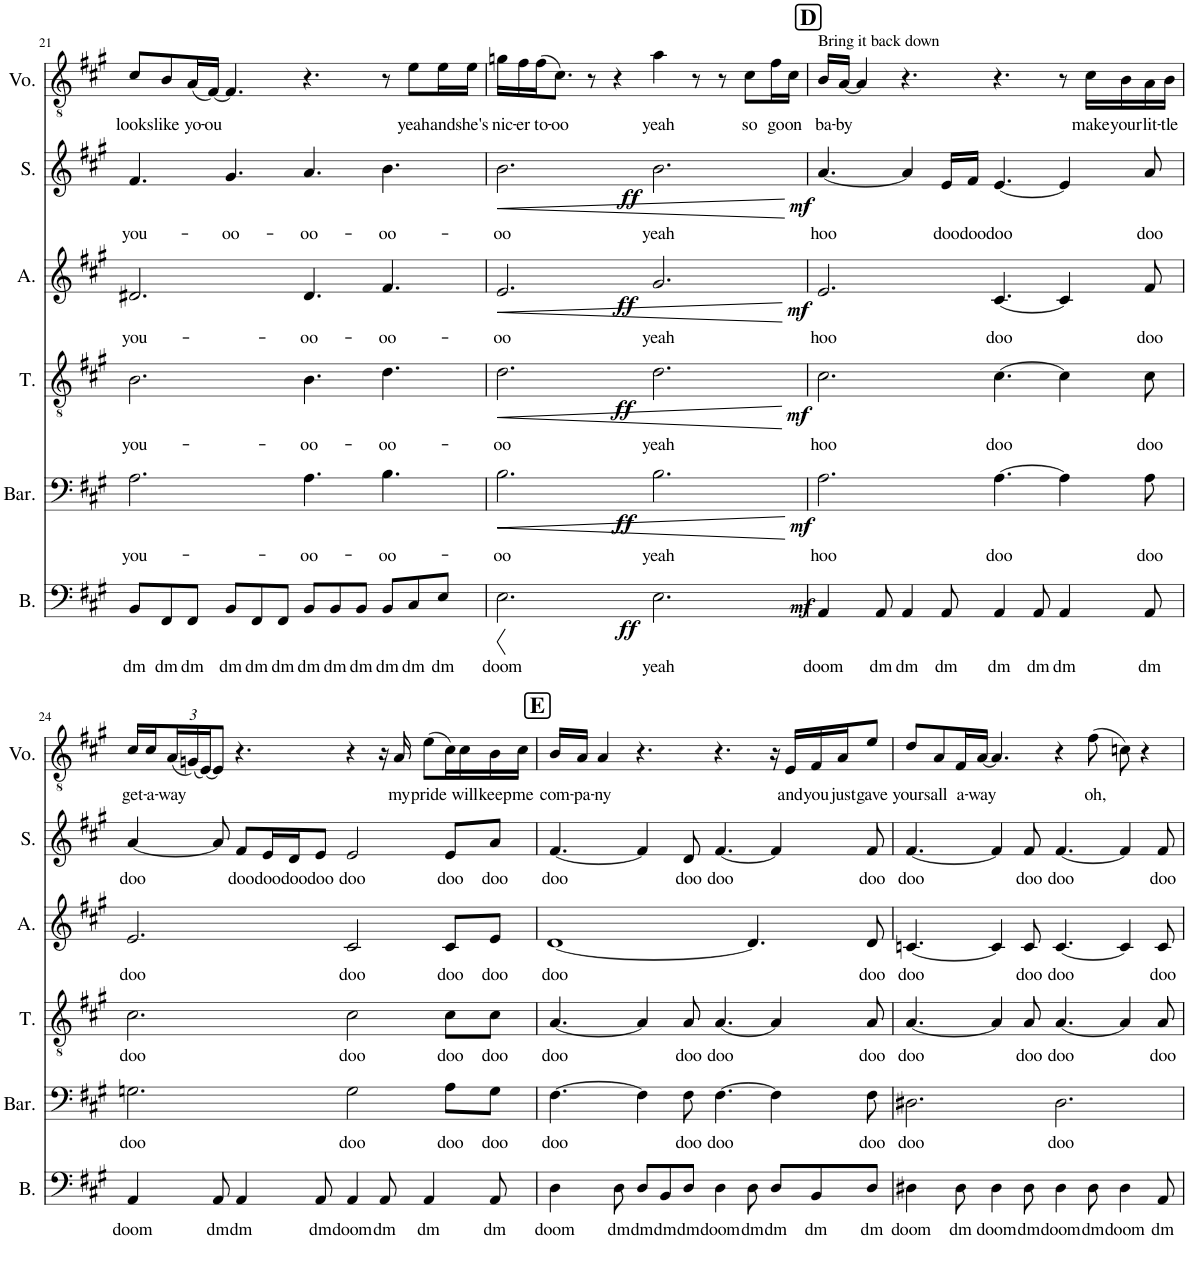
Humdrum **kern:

**kern	**text	**dynam	**kern	**text	**dynam	**kern	**text	**dynam	**kern	**text	**dynam	**kern	**text	**dynam	**kern	**text
*part6	*part6	*part6	*part5	*part5	*part5	*part4	*part4	*part4	*part3	*part3	*part3	*part2	*part2	*part2	*part1	*part1
*staff6	*staff6	*staff6	*staff5	*staff5	*staff5	*staff4	*staff4	*staff4	*staff3	*staff3	*staff3	*staff2	*staff2	*staff2	*staff1	*staff1
*I"Bass	*	*	*I"Baritone	*	*	*I"Tenor	*	*	*I"Alto	*	*	*I"Soprano	*	*	*I"Voice	*
*I'B.	*	*	*I'Bar.	*	*	*I'T.	*	*	*I'A.	*	*	*I'S.	*	*	*I'Vo.	*
!!LO:PB:g=z
*clefF4	*	*	*clefF4	*	*	*clefGv2	*	*	*clefG2	*	*	*clefG2	*	*	*clefGv2	*
*k[f#c#g#]	*	*	*k[f#c#g#]	*	*	*k[f#c#g#]	*	*	*k[f#c#g#]	*	*	*k[f#c#g#]	*	*	*k[f#c#g#]	*
*M12/8	*	*	*M12/8	*	*	*M12/8	*	*	*M12/8	*	*	*M12/8	*	*	*M12/8	*
=21	=21	=21	=21	=21	=21	=21	=21	=21	=21	=21	=21	=21	=21	=21	=21	=21
!	!LO:LY:b	!	!	!LO:LY:b	!	!	!LO:LY:b	!	!	!LO:LY:b	!	!	!LO:LY:b	!	!	!LO:LY:b
8BB/L	dm	.	2.A\	you-	.	2.B\	you-	.	2.d#X/	you-	.	4.f#/	you-	.	8c#/L	looks
!	!LO:LY:b	!	!	!	!	!	!	!	!	!	!	!	!	!	!	!LO:LY:b
8FF#/	dm	.	.	.	.	.	.	.	.	.	.	.	.	.	8B/	like
!	!LO:LY:b	!	!	!	!	!	!	!	!	!	!	!	!	!	!	!LO:LY:b
8FF#/J	dm	.	.	.	.	.	.	.	.	.	.	.	.	.	(16A/L	yo-
!	!	!	!	!	!	!	!	!	!	!	!	!	!	!	!	!LO:LY:b
.	.	.	.	.	.	.	.	.	.	.	.	.	.	.	[16F#/JJ)	-ou
!	!LO:LY:b	!	!	!	!	!	!	!	!	!	!	!	!LO:LY:b	!	!	!
8BB/L	dm	.	.	.	.	.	.	.	.	.	.	4.g#/	-oo-	.	4.F#/]	.
!	!LO:LY:b	!	!	!	!	!	!	!	!	!	!	!	!	!	!	!
8FF#/	dm	.	.	.	.	.	.	.	.	.	.	.	.	.	.	.
!	!LO:LY:b	!	!	!	!	!	!	!	!	!	!	!	!	!	!	!
8FF#/J	dm	.	.	.	.	.	.	.	.	.	.	.	.	.	.	.
!	!LO:LY:b	!	!	!LO:LY:b	!	!	!LO:LY:b	!	!	!LO:LY:b	!	!	!LO:LY:b	!	!	!
8BB/L	dm	.	4.A\	-oo-	.	4.B\	-oo-	.	4.d#/	-oo-	.	4.a/	-oo-	.	4.r	.
!	!LO:LY:b	!	!	!	!	!	!	!	!	!	!	!	!	!	!	!
8BB/	dm	.	.	.	.	.	.	.	.	.	.	.	.	.	.	.
!	!LO:LY:b	!	!	!	!	!	!	!	!	!	!	!	!	!	!	!
8BB/J	dm	.	.	.	.	.	.	.	.	.	.	.	.	.	.	.
!	!LO:LY:b	!	!	!LO:LY:b	!	!	!LO:LY:b	!	!	!LO:LY:b	!	!	!LO:LY:b	!	!	!
8BB/L	dm	.	4.B\	-oo-	.	4.d\	-oo-	.	4.f#/	-oo-	.	4.b\	-oo-	.	8r	.
!	!LO:LY:b	!	!	!	!	!	!	!	!	!	!	!	!	!	!	!LO:LY:b
8C#/	dm	.	.	.	.	.	.	.	.	.	.	.	.	.	8e\L	yeah
!	!LO:LY:b	!	!	!	!	!	!	!	!	!	!	!	!	!	!	!LO:LY:b
8E/J	dm	.	.	.	.	.	.	.	.	.	.	.	.	.	16e\L	and
!	!	!	!	!	!	!	!	!	!	!	!	!	!	!	!	!LO:LY:b
.	.	.	.	.	.	.	.	.	.	.	.	.	.	.	16e\JJ	she's
=22	=22	=22	=22	=22	=22	=22	=22	=22	=22	=22	=22	=22	=22	=22	=22	=22
!	!LO:LY:b	!LO:HP:b	!	!LO:LY:b	!LO:HP:b	!	!LO:LY:b	!LO:HP:b	!	!LO:LY:b	!LO:HP:b	!	!LO:LY:b	!LO:HP:b	!	!LO:LY:b
2.E\	doom	<	2.B\	-oo	<	2.d\	-oo	<	2.e/	-oo	<	2.b\	-oo	<	16gn\LL	nic-
!	!	!	!	!	!	!	!	!	!	!	!	!	!	!	!	!LO:LY:b
.	.	.	.	.	.	.	.	.	.	.	.	.	.	.	16f#\	-er
!	!	!	!	!	!	!	!	!	!	!	!	!	!	!	!	!LO:LY:b
.	.	.	.	.	.	.	.	.	.	.	.	.	.	.	(16f#\J	to-
!	!	!	!	!	!	!	!	!	!	!	!	!	!	!	!	!LO:LY:b
.	.	.	.	.	.	.	.	.	.	.	.	.	.	.	8.c#\J)	-oo
.	.	.	.	.	.	.	.	.	.	.	.	.	.	.	8r	.
.	.	.	.	.	.	.	.	.	.	.	.	.	.	.	4r	.
!	!LO:LY:b	!LO:DY:b	!	!LO:LY:b	!LO:DY:b	!	!LO:LY:b	!LO:DY:b	!	!LO:LY:b	!LO:DY:b	!	!LO:LY:b	!LO:DY:b	!	!LO:LY:b
2.E\	yeah	ff	2.B\	yeah	ff	2.d\	yeah	ff	2.g#/	yeah	ff	2.b\	yeah	ff	4a\	yeah
.	.	.	.	.	.	.	.	.	.	.	.	.	.	.	8r	.
.	.	.	.	.	.	.	.	.	.	.	.	.	.	.	8r	.
!	!	!	!	!	!	!	!	!	!	!	!	!	!	!	!	!LO:LY:b
.	.	.	.	.	.	.	.	.	.	.	.	.	.	.	8c#\L	so
!	!	!	!	!	!	!	!	!	!	!	!	!	!	!	!	!LO:LY:b
.	.	.	.	.	.	.	.	.	.	.	.	.	.	.	16f#\L	go
!	!	!	!	!	!	!	!	!	!	!	!	!	!	!	!	!LO:LY:b
.	.	.	.	.	.	.	.	.	.	.	.	.	.	.	16c#\JJ	on
.	.	[	.	.	[	.	.	[	.	.	[	.	.	[	.	.
!!LO:REH:place=s1:a:B:cj:fs=14:t=D
=23	=23	=23	=23	=23	=23	=23	=23	=23	=23	=23	=23	=23	=23	=23	=23	=23
!	!	!	!	!	!	!	!	!	!	!	!	!	!	!	!LO:TX:a:t=Bring it back down	!
!	!LO:LY:b	!LO:DY:b	!	!LO:LY:b	!LO:DY:b	!	!LO:LY:b	!LO:DY:b	!	!LO:LY:b	!LO:DY:b	!	!LO:LY:b	!LO:DY:b	!	!LO:LY:b
4AA/	doom	mf	2.A\	hoo	mf	2.c#\	hoo	mf	2.e/	hoo	mf	[4.a/	hoo	mf	16B/LL	ba-
!	!	!	!	!	!	!	!	!	!	!	!	!	!	!	!	!LO:LY:b
.	.	.	.	.	.	.	.	.	.	.	.	.	.	.	[16A/JJ	-by
.	.	.	.	.	.	.	.	.	.	.	.	.	.	.	4A/]	.
!	!LO:LY:b	!	!	!	!	!	!	!	!	!	!	!	!	!	!	!
8AA/	dm	.	.	.	.	.	.	.	.	.	.	.	.	.	.	.
!	!LO:LY:b	!	!	!	!	!	!	!	!	!	!	!	!	!	!	!
4AA/	dm	.	.	.	.	.	.	.	.	.	.	4a/]	.	.	4.r	.
!	!LO:LY:b	!	!	!	!	!	!	!	!	!	!	!	!LO:LY:b	!	!	!
8AA/	dm	.	.	.	.	.	.	.	.	.	.	16e/LL	doo	.	.	.
!	!	!	!	!	!	!	!	!	!	!	!	!	!LO:LY:b	!	!	!
.	.	.	.	.	.	.	.	.	.	.	.	16f#/JJ	doo	.	.	.
!	!LO:LY:b	!	!	!LO:LY:b	!	!	!LO:LY:b	!	!	!LO:LY:b	!	!	!LO:LY:b	!	!	!
4AA/	dm	.	[4.A\	doo	.	[4.c#\	doo	.	[4.c#/	doo	.	[4.e/	doo	.	4.r	.
!	!LO:LY:b	!	!	!	!	!	!	!	!	!	!	!	!	!	!	!
8AA/	dm	.	.	.	.	.	.	.	.	.	.	.	.	.	.	.
!	!LO:LY:b	!	!	!	!	!	!	!	!	!	!	!	!	!	!	!
4AA/	dm	.	4A\]	.	.	4c#\]	.	.	4c#/]	.	.	4e/]	.	.	8r	.
!	!	!	!	!	!	!	!	!	!	!	!	!	!	!	!	!LO:LY:b
.	.	.	.	.	.	.	.	.	.	.	.	.	.	.	16c#\LL	make
!	!	!	!	!	!	!	!	!	!	!	!	!	!	!	!	!LO:LY:b
.	.	.	.	.	.	.	.	.	.	.	.	.	.	.	16B\	your
!	!LO:LY:b	!	!	!LO:LY:b	!	!	!LO:LY:b	!	!	!LO:LY:b	!	!	!LO:LY:b	!	!	!LO:LY:b
8AA/	dm	.	8A\	doo	.	8c#\	doo	.	8f#/	doo	.	8a/	doo	.	16A\	lit-
!	!	!	!	!	!	!	!	!	!	!	!	!	!	!	!	!LO:LY:b
.	.	.	.	.	.	.	.	.	.	.	.	.	.	.	16B\JJ	-tle
!!LO:LB:g=z
=24	=24	=24	=24	=24	=24	=24	=24	=24	=24	=24	=24	=24	=24	=24	=24	=24
!	!LO:LY:b	!	!	!LO:LY:b	!	!	!LO:LY:b	!	!	!LO:LY:b	!	!	!LO:LY:b	!	!	!LO:LY:b
4AA/	doom	.	2.Gn\	doo	.	2.c#\	doo	.	2.e/	doo	.	[4a/	doo	.	16c#/LL	get-
!	!	!	!	!	!	!	!	!	!	!	!	!	!	!	!	!LO:LY:b
.	.	.	.	.	.	.	.	.	.	.	.	.	.	.	16c#/	-a-
*	*	*	*	*	*	*	*	*	*	*	*	*	*	*	*Xbrackettup	*
!	!	!	!	!	!	!	!	!	!	!	!	!	!	!	!	!LO:LY:b
.	.	.	.	.	.	.	.	.	.	.	.	.	.	.	(24A/	-way
.	.	.	.	.	.	.	.	.	.	.	.	.	.	.	(24Gn/)	.
.	.	.	.	.	.	.	.	.	.	.	.	.	.	.	[24E/J)	.
!	!LO:LY:b	!	!	!	!	!	!	!	!	!	!	!	!	!	!	!
8AA/	dm	.	.	.	.	.	.	.	.	.	.	8a/]	.	.	8E/J]	.
!	!LO:LY:b	!	!	!	!	!	!	!	!	!	!	!	!LO:LY:b	!	!	!
4AA/	dm	.	.	.	.	.	.	.	.	.	.	8f#/L	doo	.	4.r	.
!	!	!	!	!	!	!	!	!	!	!	!	!	!LO:LY:b	!	!	!
.	.	.	.	.	.	.	.	.	.	.	.	16e/L	doo	.	.	.
!	!	!	!	!	!	!	!	!	!	!	!	!	!LO:LY:b	!	!	!
.	.	.	.	.	.	.	.	.	.	.	.	16d/J	doo	.	.	.
!	!LO:LY:b	!	!	!	!	!	!	!	!	!	!	!	!LO:LY:b	!	!	!
8AA/	dm	.	.	.	.	.	.	.	.	.	.	8e/J	doo	.	.	.
!	!LO:LY:b	!	!	!LO:LY:b	!	!	!LO:LY:b	!	!	!LO:LY:b	!	!	!LO:LY:b	!	!	!
4AA/	doom	.	2G\	doo	.	2c#\	doo	.	2c#/	doo	.	2e/	doo	.	4r	.
!	!LO:LY:b	!	!	!	!	!	!	!	!	!	!	!	!	!	!	!
8AA/	dm	.	.	.	.	.	.	.	.	.	.	.	.	.	16r	.
!	!	!	!	!	!	!	!	!	!	!	!	!	!	!	!	!LO:LY:b
.	.	.	.	.	.	.	.	.	.	.	.	.	.	.	16A/	my
!	!LO:LY:b	!	!	!	!	!	!	!	!	!	!	!	!	!	!	!LO:LY:b
4AA/	dm	.	.	.	.	.	.	.	.	.	.	.	.	.	(8e\L	pride
!	!	!	!	!LO:LY:b	!	!	!LO:LY:b	!	!	!LO:LY:b	!	!	!LO:LY:b	!	!	!
.	.	.	8A\L	doo	.	8c#\L	doo	.	8c#/L	doo	.	8e/L	doo	.	16c#\L)	.
!	!	!	!	!	!	!	!	!	!	!	!	!	!	!	!	!LO:LY:b
.	.	.	.	.	.	.	.	.	.	.	.	.	.	.	16c#\	will
!	!LO:LY:b	!	!	!LO:LY:b	!	!	!LO:LY:b	!	!	!LO:LY:b	!	!	!LO:LY:b	!	!	!LO:LY:b
8AA/	dm	.	8G\J	doo	.	8c#\J	doo	.	8e/J	doo	.	8a/J	doo	.	16B\	keep
!	!	!	!	!	!	!	!	!	!	!	!	!	!	!	!	!LO:LY:b
.	.	.	.	.	.	.	.	.	.	.	.	.	.	.	16c#\JJ	me
!!LO:REH:place=s1:a:B:cj:fs=14:t=E
=25	=25	=25	=25	=25	=25	=25	=25	=25	=25	=25	=25	=25	=25	=25	=25	=25
!	!LO:LY:b	!	!	!LO:LY:b	!	!	!LO:LY:b	!	!	!LO:LY:b	!	!	!LO:LY:b	!	!	!LO:LY:b
4D\	doom	.	[4.F#\	doo	.	[4.A/	doo	.	[1d	doo	.	[4.f#/	doo	.	16B/LL	com-
!	!	!	!	!	!	!	!	!	!	!	!	!	!	!	!	!LO:LY:b
.	.	.	.	.	.	.	.	.	.	.	.	.	.	.	16A/JJ	-pa-
!	!	!	!	!	!	!	!	!	!	!	!	!	!	!	!	!LO:LY:b
.	.	.	.	.	.	.	.	.	.	.	.	.	.	.	4A/	-ny
!	!LO:LY:b	!	!	!	!	!	!	!	!	!	!	!	!	!	!	!
8D\	dm	.	.	.	.	.	.	.	.	.	.	.	.	.	.	.
!	!LO:LY:b	!	!	!	!	!	!	!	!	!	!	!	!	!	!	!
8D/L	dm	.	4F#\]	.	.	4A/]	.	.	.	.	.	4f#/]	.	.	4.r	.
!	!LO:LY:b	!	!	!	!	!	!	!	!	!	!	!	!	!	!	!
8BB/	dm	.	.	.	.	.	.	.	.	.	.	.	.	.	.	.
!	!LO:LY:b	!	!	!LO:LY:b	!	!	!LO:LY:b	!	!	!	!	!	!LO:LY:b	!	!	!
8D/J	dm	.	8F#\	doo	.	8A/	doo	.	.	.	.	8d/	doo	.	.	.
!	!LO:LY:b	!	!	!LO:LY:b	!	!	!LO:LY:b	!	!	!	!	!	!LO:LY:b	!	!	!
4D\	doom	.	[4.F#\	doo	.	[4.A/	doo	.	.	.	.	[4.f#/	doo	.	4.r	.
!	!LO:LY:b	!	!	!	!	!	!	!	!	!	!	!	!	!	!	!
8D\	dm	.	.	.	.	.	.	.	4.d/]	.	.	.	.	.	.	.
!	!LO:LY:b	!	!	!	!	!	!	!	!	!	!	!	!	!	!	!
8D/L	dm	.	4F#\]	.	.	4A/]	.	.	.	.	.	4f#/]	.	.	16r	.
!	!	!	!	!	!	!	!	!	!	!	!	!	!	!	!	!LO:LY:b
.	.	.	.	.	.	.	.	.	.	.	.	.	.	.	16E/LL	and
!	!LO:LY:b	!	!	!	!	!	!	!	!	!	!	!	!	!	!	!LO:LY:b
8BB/	dm	.	.	.	.	.	.	.	.	.	.	.	.	.	16F#/	you
!	!	!	!	!	!	!	!	!	!	!	!	!	!	!	!	!LO:LY:b
.	.	.	.	.	.	.	.	.	.	.	.	.	.	.	16A/J	just
!	!LO:LY:b	!	!	!LO:LY:b	!	!	!LO:LY:b	!	!	!LO:LY:b	!	!	!LO:LY:b	!	!	!LO:LY:b
8D/J	dm	.	8F#\	doo	.	8A/	doo	.	8d/	doo	.	8f#/	doo	.	8e/J	gave
=26	=26	=26	=26	=26	=26	=26	=26	=26	=26	=26	=26	=26	=26	=26	=26	=26
!	!LO:LY:b	!	!	!LO:LY:b	!	!	!LO:LY:b	!	!	!LO:LY:b	!	!	!LO:LY:b	!	!	!LO:LY:b
4D#X\	doom	.	2.D#X\	doo	.	[4.A/	doo	.	[4.cn/	doo	.	[4.f#/	doo	.	8d/L	yours
!	!	!	!	!	!	!	!	!	!	!	!	!	!	!	!	!LO:LY:b
.	.	.	.	.	.	.	.	.	.	.	.	.	.	.	8A/	all
!	!LO:LY:b	!	!	!	!	!	!	!	!	!	!	!	!	!	!	!LO:LY:b
8D#\	dm	.	.	.	.	.	.	.	.	.	.	.	.	.	16F#/L	a-
!	!	!	!	!	!	!	!	!	!	!	!	!	!	!	!	!LO:LY:b
.	.	.	.	.	.	.	.	.	.	.	.	.	.	.	[16A/JJ	-way
!	!LO:LY:b	!	!	!	!	!	!	!	!	!	!	!	!	!	!	!
4D#\	doom	.	.	.	.	4A/]	.	.	4c/]	.	.	4f#/]	.	.	4.A/]	.
!	!LO:LY:b	!	!	!	!	!	!LO:LY:b	!	!	!LO:LY:b	!	!	!LO:LY:b	!	!	!
8D#\	dm	.	.	.	.	8A/	doo	.	8c/	doo	.	8f#/	doo	.	.	.
!	!LO:LY:b	!	!	!LO:LY:b	!	!	!LO:LY:b	!	!	!LO:LY:b	!	!	!LO:LY:b	!	!	!
4D#\	doom	.	2.D#\	doo	.	[4.A/	doo	.	[4.c/	doo	.	[4.f#/	doo	.	4r	.
!	!LO:LY:b	!	!	!	!	!	!	!	!	!	!	!	!	!	!	!LO:LY:b
8D#\	dm	.	.	.	.	.	.	.	.	.	.	.	.	.	(8f#\	oh,
!	!LO:LY:b	!	!	!	!	!	!	!	!	!	!	!	!	!	!	!
4D#\	doom	.	.	.	.	4A/]	.	.	4c/]	.	.	4f#/]	.	.	8cn\)	.
.	.	.	.	.	.	.	.	.	.	.	.	.	.	.	4r	.
!	!LO:LY:b	!	!	!	!	!	!LO:LY:b	!	!	!LO:LY:b	!	!	!LO:LY:b	!	!	!
8AA/	dm	.	.	.	.	8A/	doo	.	8c/	doo	.	8f#/	doo	.	.	.
=	=	=	=	=	=	=	=	=	=	=	=	=	=	=	=	=
*-	*-	*-	*-	*-	*-	*-	*-	*-	*-	*-	*-	*-	*-	*-	*-	*-
